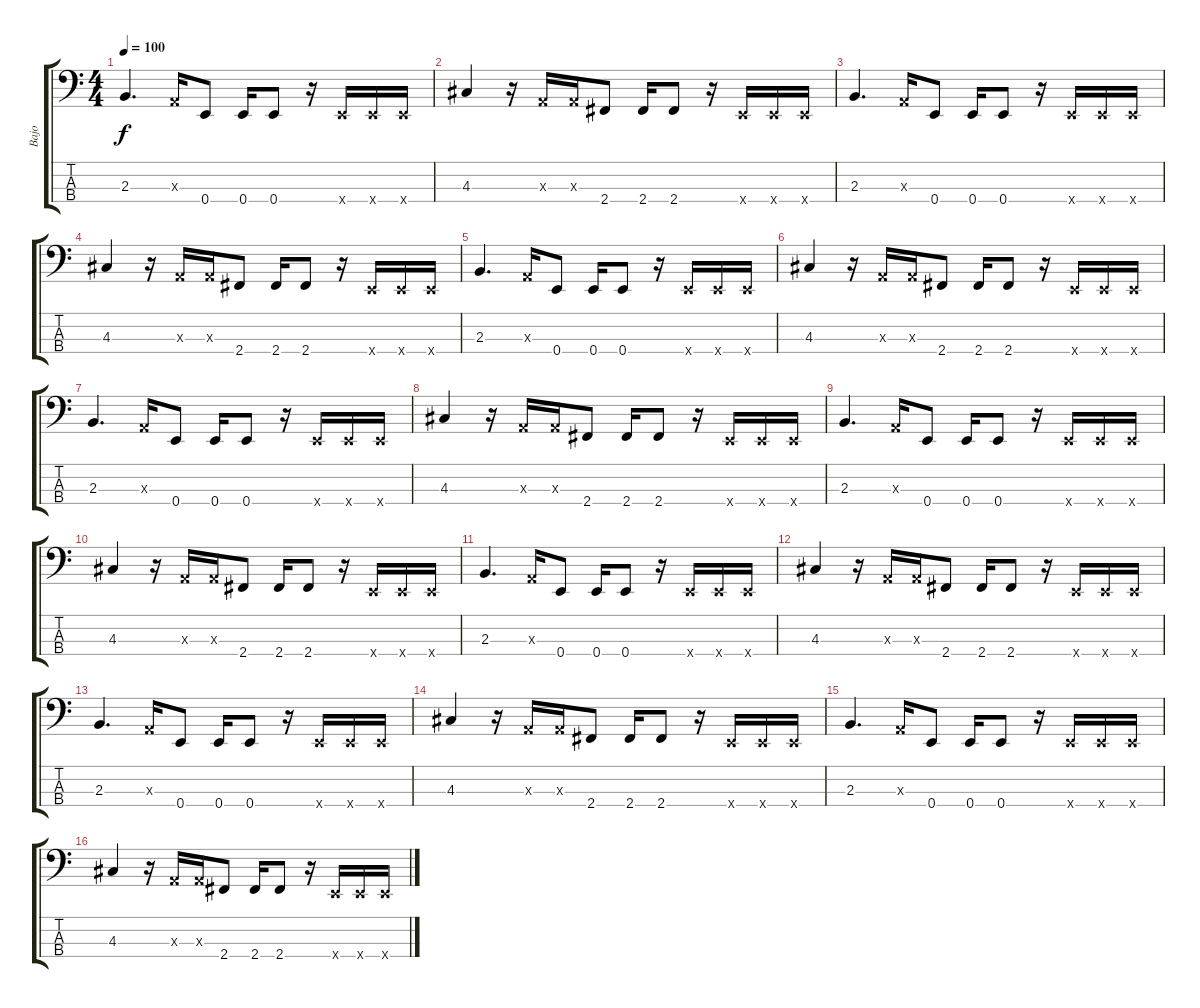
\track ("Bajo" "Bajo") {instrument slapbass1}
\staff {score tabs}
\tuning (G2 D2 A1 E1) {hide}
\ts (4 4)
\tempo 100
\clef f4
\ks c
2.3.4{d dy f} 0.3{x}.16 0.4.8 0.4.16 0.4.8 r.16 0.4{x}.16 0.4{x}.16 0.4{x}.16 |
4.3.4 r.16 0.3{x}.16 0.3{x}.16 2.4.8 2.4.16 2.4.8 r.16 0.4{x}.16 0.4{x}.16 0.4{x}.16 |
2.3.4{d} 0.3{x}.16 0.4.8 0.4.16 0.4.8 r.16 0.4{x}.16 0.4{x}.16 0.4{x}.16 |
4.3.4 r.16 0.3{x}.16 0.3{x}.16 2.4.8 2.4.16 2.4.8 r.16 0.4{x}.16 0.4{x}.16 0.4{x}.16 |
2.3.4{d} 0.3{x}.16 0.4.8 0.4.16 0.4.8 r.16 0.4{x}.16 0.4{x}.16 0.4{x}.16 |
4.3.4 r.16 0.3{x}.16 0.3{x}.16 2.4.8 2.4.16 2.4.8 r.16 0.4{x}.16 0.4{x}.16 0.4{x}.16 |
2.3.4{d} 0.3{x}.16 0.4.8 0.4.16 0.4.8 r.16 0.4{x}.16 0.4{x}.16 0.4{x}.16 |
4.3.4 r.16 0.3{x}.16 0.3{x}.16 2.4.8 2.4.16 2.4.8 r.16 0.4{x}.16 0.4{x}.16 0.4{x}.16 |
2.3.4{d} 0.3{x}.16 0.4.8 0.4.16 0.4.8 r.16 0.4{x}.16 0.4{x}.16 0.4{x}.16 |
4.3.4 r.16 0.3{x}.16 0.3{x}.16 2.4.8 2.4.16 2.4.8 r.16 0.4{x}.16 0.4{x}.16 0.4{x}.16 |
2.3.4{d} 0.3{x}.16 0.4.8 0.4.16 0.4.8 r.16 0.4{x}.16 0.4{x}.16 0.4{x}.16 |
4.3.4 r.16 0.3{x}.16 0.3{x}.16 2.4.8 2.4.16 2.4.8 r.16 0.4{x}.16 0.4{x}.16 0.4{x}.16 |
2.3.4{d} 0.3{x}.16 0.4.8 0.4.16 0.4.8 r.16 0.4{x}.16 0.4{x}.16 0.4{x}.16 |
4.3.4 r.16 0.3{x}.16 0.3{x}.16 2.4.8 2.4.16 2.4.8 r.16 0.4{x}.16 0.4{x}.16 0.4{x}.16 |
2.3.4{d} 0.3{x}.16 0.4.8 0.4.16 0.4.8 r.16 0.4{x}.16 0.4{x}.16 0.4{x}.16 |
4.3.4 r.16 0.3{x}.16 0.3{x}.16 2.4.8 2.4.16 2.4.8 r.16 0.4{x}.16 0.4{x}.16 0.4{x}.16
